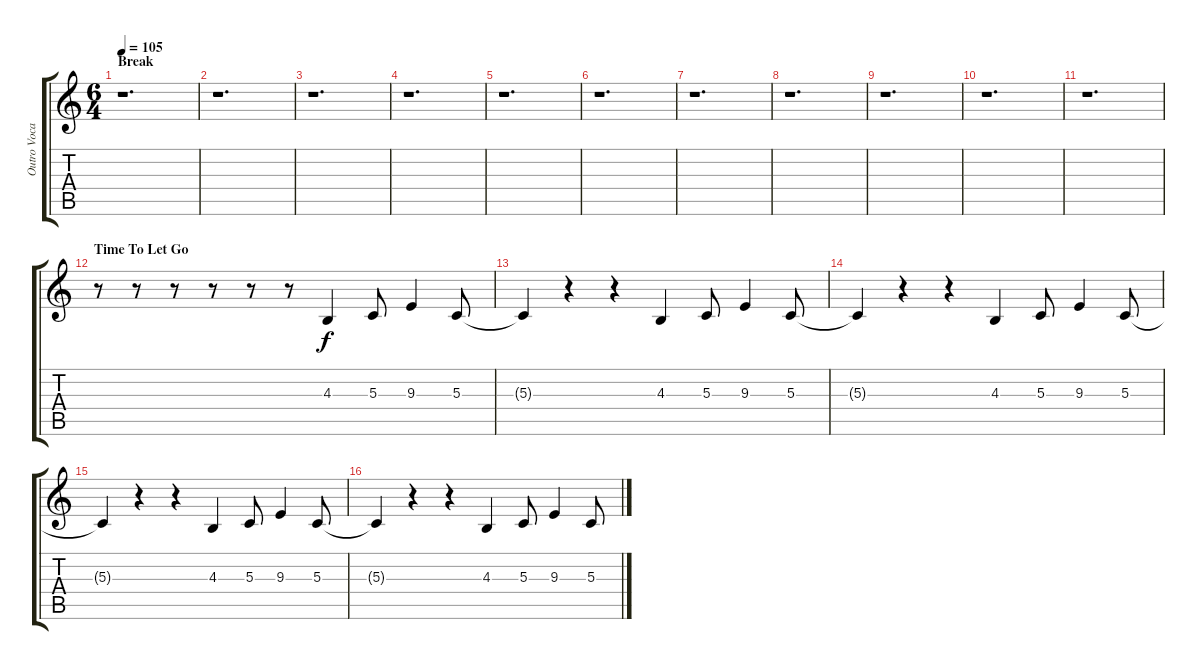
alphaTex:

\track ("Outro Vocals (Main)" "Outro Voca") {instrument flute}
\staff {score tabs}
\tuning (E4 B3 G3 D3 A2 E2) {hide}
\ts (6 4)
\section ("" "Break")
\tempo 105
\clef g2
\ks c
r.1{d dy f} |
r.1{d} |
r.1{d} |
r.1{d} |
r.1{d} |
r.1{d} |
r.1{d} |
r.1{d} |
r.1{d} |
r.1{d} |
r.1{d} |
\section ("" "Time To Let Go")
r.8 r.8 r.8 r.8 r.8 r.8 4.3.4 5.3.8 9.3.4 5.3.8 |
5.3{t}.4 r.4 r.4 4.3.4 5.3.8 9.3.4 5.3.8 |
5.3{t}.4 r.4 r.4 4.3.4 5.3.8 9.3.4 5.3.8 |
5.3{t}.4 r.4 r.4 4.3.4 5.3.8 9.3.4 5.3.8 |
5.3{t}.4 r.4 r.4 4.3.4 5.3.8 9.3.4 5.3.8
